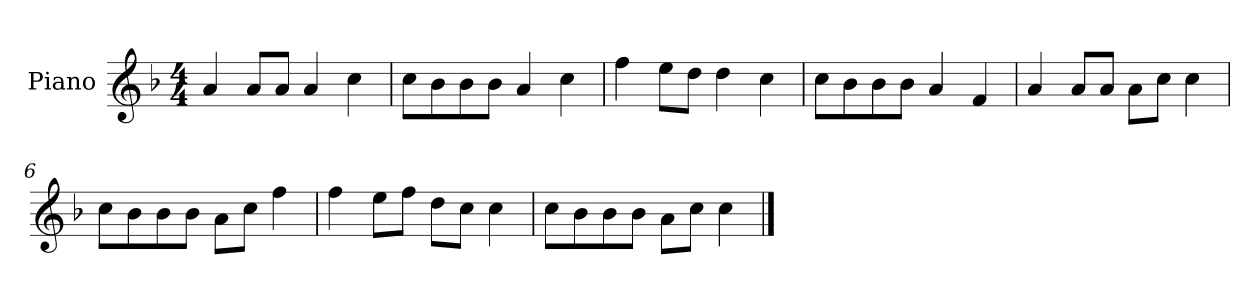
**kern
*part1
*staff1
*I"Piano
*I'P-no
*clefG2
*k[b-]
*M4/4
*MM90
=1
4a/
8a/L
8a/J
4a/
4cc\
=2
8cc\L
8b-\
8b-\
8b-\J
4a/
4cc\
=3
4ff\
8ee\L
8dd\J
4dd\
4cc\
=4
8cc\L
8b-\
8b-\
8b-\J
4a/
4f/
=5
4a/
8a/L
8a/J
8a\L
8cc\J
4cc\
=6
8cc\L
8b-\
8b-\
8b-\J
8a\L
8cc\J
4ff\
!!LO:LB:g=z
=7
4ff\
8ee\L
8ff\J
8dd\L
8cc\J
4cc\
=8
8cc\L
8b-\
8b-\
8b-\J
8a\L
8cc\J
4cc\
==
*-
